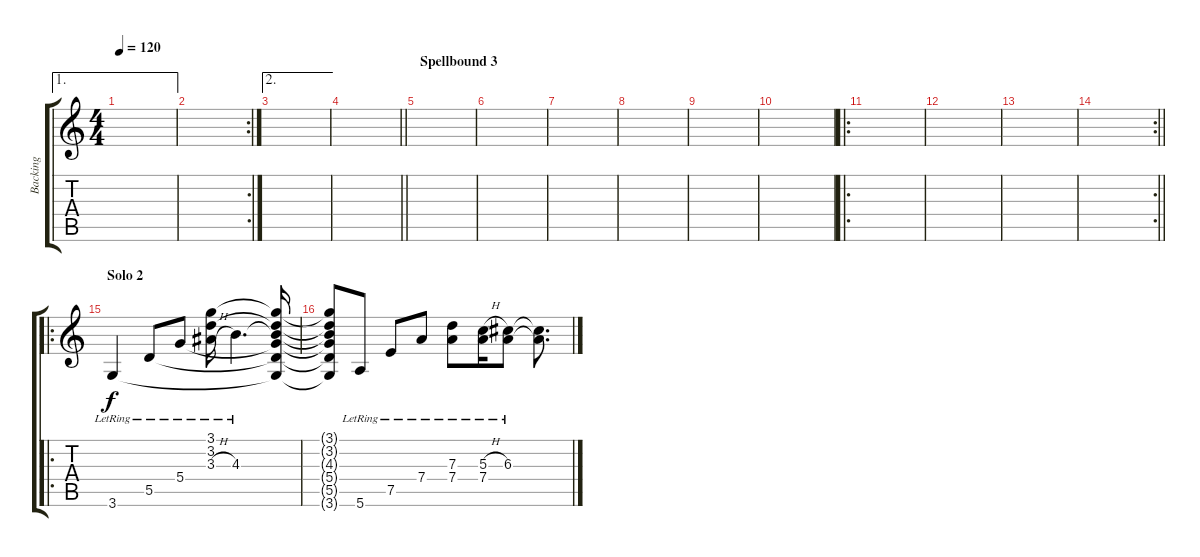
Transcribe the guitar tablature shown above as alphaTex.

\track ("Backing" "Backing") {instrument acousticguitarsteel}
\staff {score tabs}
\tuning (E4 B3 G3 D3 A2 E2) {hide}
\ae 1
\ts (4 4)
\tempo 120
\clef g2
\ks c
|
\rc 2
|
\ae 2
|
\barLineRight lightlight
|
\section ("" "Spellbound 3")
|
|
|
|
|
|
\ro
|
|
|
\rc 2
\barLineRight lightlight
|
\ro
\section ("" "Solo 2")
3.6{lr}.4 5.5{lr}.8 5.4{lr}.8 (3.1 3.2 3.3{h lr}).16 4.3{lr}.4{d} (3.1{t} 3.2{t} 4.3{t} 5.4{t} 5.5{t} 3.6{t}).16 |
(3.1{t} 3.2{t} 4.3{t} 5.4{t} 5.5{t} 3.6{t}).8 5.6{lr}.8 7.5{lr}.8 7.4{lr}.8 (7.3{lr} 7.4{lr}).8 (5.3{h lr} 7.4{lr}).16 (6.3{lr} 7.4{t}).8 (6.3{t} 7.4{t}).8{d}
